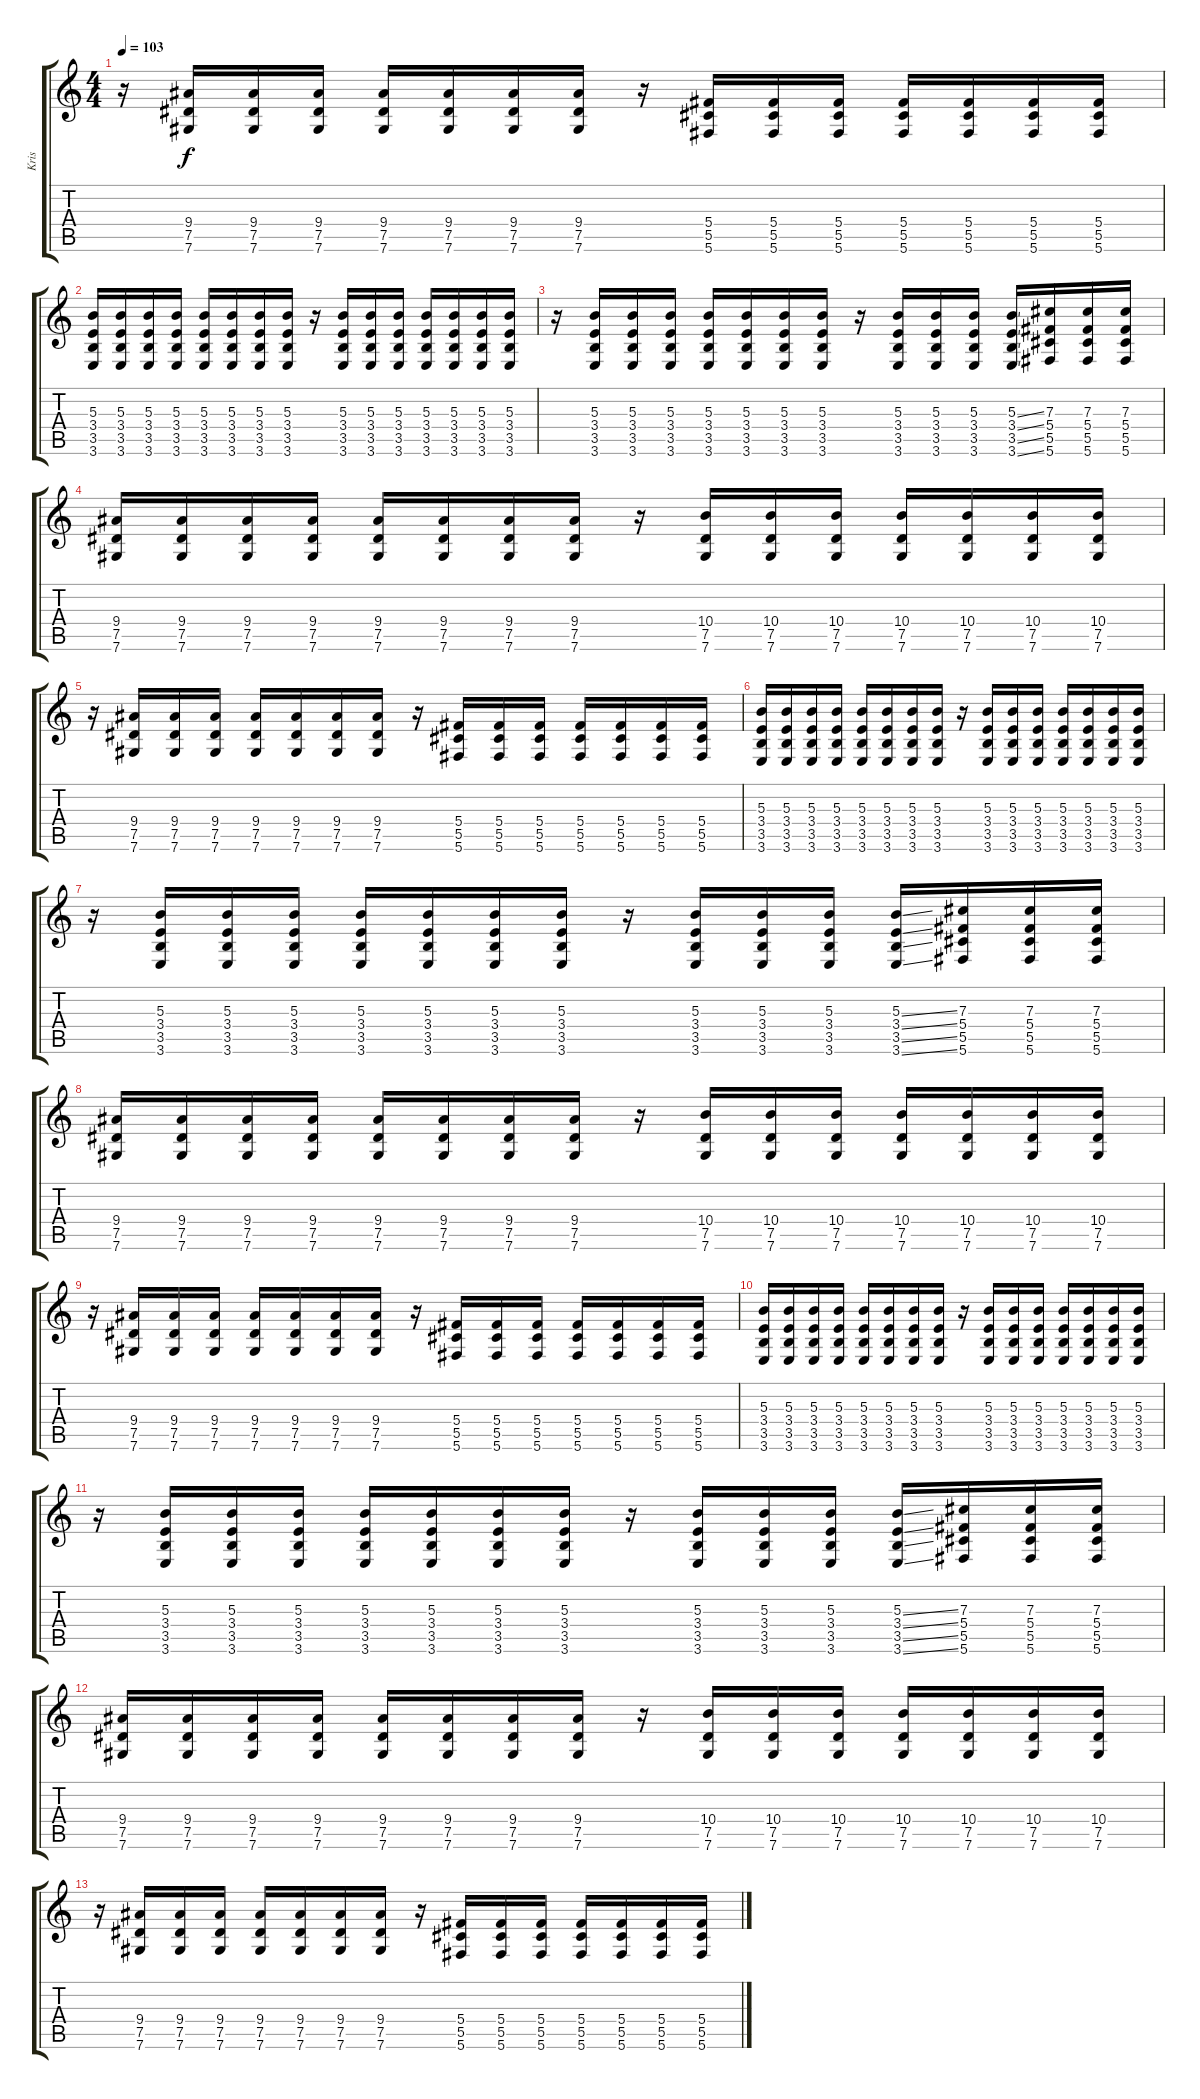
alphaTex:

\track ("Kris" "Kris") {instrument distortionguitar}
\staff {score tabs}
\tuning (Eb4 Bb3 Gb3 Db3 Ab2 Db2) {hide}
\ts (4 4)
\tempo 103
\clef g2
\ks c
r.16{dy f} (9.4 7.5 7.6).16 (9.4 7.5 7.6).16 (9.4 7.5 7.6).16 (9.4 7.5 7.6).16 (9.4 7.5 7.6).16 (9.4 7.5 7.6).16 (9.4 7.5 7.6).16 r.16 (5.4 5.5 5.6).16 (5.4 5.5 5.6).16 (5.4 5.5 5.6).16 (5.4 5.5 5.6).16 (5.4 5.5 5.6).16 (5.4 5.5 5.6).16 (5.4 5.5 5.6).16 |
(5.3 3.4 3.5 3.6).16{instrument distortionguitar} (5.3 3.4 3.5 3.6).16 (5.3 3.4 3.5 3.6).16 (5.3 3.4 3.5 3.6).16 (5.3 3.4 3.5 3.6).16 (5.3 3.4 3.5 3.6).16 (5.3 3.4 3.5 3.6).16 (5.3 3.4 3.5 3.6).16 r.16 (5.3 3.4 3.5 3.6).16 (5.3 3.4 3.5 3.6).16 (5.3 3.4 3.5 3.6).16 (5.3 3.4 3.5 3.6).16 (5.3 3.4 3.5 3.6).16 (5.3 3.4 3.5 3.6).16 (5.3 3.4 3.5 3.6).16 |
r.16 (5.3 3.4 3.5 3.6).16 (5.3 3.4 3.5 3.6).16 (5.3 3.4 3.5 3.6).16 (5.3 3.4 3.5 3.6).16 (5.3 3.4 3.5 3.6).16 (5.3 3.4 3.5 3.6).16 (5.3 3.4 3.5 3.6).16 r.16 (5.3 3.4 3.5 3.6).16 (5.3 3.4 3.5 3.6).16 (5.3 3.4 3.5 3.6).16 (5.3{ss} 3.4{ss} 3.5{ss} 3.6{ss}).16 (7.3 5.4 5.5 5.6).16 (7.3 5.4 5.5 5.6).16 (7.3 5.4 5.5 5.6).16 |
(9.4 7.5 7.6).16 (9.4 7.5 7.6).16 (9.4 7.5 7.6).16 (9.4 7.5 7.6).16 (9.4 7.5 7.6).16 (9.4 7.5 7.6).16 (9.4 7.5 7.6).16 (9.4 7.5 7.6).16 r.16 (10.4 7.5 7.6).16 (10.4 7.5 7.6).16 (10.4 7.5 7.6).16 (10.4 7.5 7.6).16 (10.4 7.5 7.6).16 (10.4 7.5 7.6).16 (10.4 7.5 7.6).16 |
r.16 (9.4 7.5 7.6).16 (9.4 7.5 7.6).16 (9.4 7.5 7.6).16 (9.4 7.5 7.6).16 (9.4 7.5 7.6).16 (9.4 7.5 7.6).16 (9.4 7.5 7.6).16 r.16 (5.4 5.5 5.6).16 (5.4 5.5 5.6).16 (5.4 5.5 5.6).16 (5.4 5.5 5.6).16 (5.4 5.5 5.6).16 (5.4 5.5 5.6).16 (5.4 5.5 5.6).16 |
(5.3 3.4 3.5 3.6).16{instrument distortionguitar} (5.3 3.4 3.5 3.6).16 (5.3 3.4 3.5 3.6).16 (5.3 3.4 3.5 3.6).16 (5.3 3.4 3.5 3.6).16 (5.3 3.4 3.5 3.6).16 (5.3 3.4 3.5 3.6).16 (5.3 3.4 3.5 3.6).16 r.16 (5.3 3.4 3.5 3.6).16 (5.3 3.4 3.5 3.6).16 (5.3 3.4 3.5 3.6).16 (5.3 3.4 3.5 3.6).16 (5.3 3.4 3.5 3.6).16 (5.3 3.4 3.5 3.6).16 (5.3 3.4 3.5 3.6).16 |
r.16 (5.3 3.4 3.5 3.6).16 (5.3 3.4 3.5 3.6).16 (5.3 3.4 3.5 3.6).16 (5.3 3.4 3.5 3.6).16 (5.3 3.4 3.5 3.6).16 (5.3 3.4 3.5 3.6).16 (5.3 3.4 3.5 3.6).16 r.16 (5.3 3.4 3.5 3.6).16 (5.3 3.4 3.5 3.6).16 (5.3 3.4 3.5 3.6).16 (5.3{ss} 3.4{ss} 3.5{ss} 3.6{ss}).16 (7.3 5.4 5.5 5.6).16 (7.3 5.4 5.5 5.6).16 (7.3 5.4 5.5 5.6).16 |
(9.4 7.5 7.6).16 (9.4 7.5 7.6).16 (9.4 7.5 7.6).16 (9.4 7.5 7.6).16 (9.4 7.5 7.6).16 (9.4 7.5 7.6).16 (9.4 7.5 7.6).16 (9.4 7.5 7.6).16 r.16 (10.4 7.5 7.6).16 (10.4 7.5 7.6).16 (10.4 7.5 7.6).16 (10.4 7.5 7.6).16 (10.4 7.5 7.6).16 (10.4 7.5 7.6).16 (10.4 7.5 7.6).16 |
r.16 (9.4 7.5 7.6).16 (9.4 7.5 7.6).16 (9.4 7.5 7.6).16 (9.4 7.5 7.6).16 (9.4 7.5 7.6).16 (9.4 7.5 7.6).16 (9.4 7.5 7.6).16 r.16 (5.4 5.5 5.6).16 (5.4 5.5 5.6).16 (5.4 5.5 5.6).16 (5.4 5.5 5.6).16 (5.4 5.5 5.6).16 (5.4 5.5 5.6).16 (5.4 5.5 5.6).16 |
(5.3 3.4 3.5 3.6).16{instrument distortionguitar} (5.3 3.4 3.5 3.6).16 (5.3 3.4 3.5 3.6).16 (5.3 3.4 3.5 3.6).16 (5.3 3.4 3.5 3.6).16 (5.3 3.4 3.5 3.6).16 (5.3 3.4 3.5 3.6).16 (5.3 3.4 3.5 3.6).16 r.16 (5.3 3.4 3.5 3.6).16 (5.3 3.4 3.5 3.6).16 (5.3 3.4 3.5 3.6).16 (5.3 3.4 3.5 3.6).16 (5.3 3.4 3.5 3.6).16 (5.3 3.4 3.5 3.6).16 (5.3 3.4 3.5 3.6).16 |
r.16 (5.3 3.4 3.5 3.6).16 (5.3 3.4 3.5 3.6).16 (5.3 3.4 3.5 3.6).16 (5.3 3.4 3.5 3.6).16 (5.3 3.4 3.5 3.6).16 (5.3 3.4 3.5 3.6).16 (5.3 3.4 3.5 3.6).16 r.16 (5.3 3.4 3.5 3.6).16 (5.3 3.4 3.5 3.6).16 (5.3 3.4 3.5 3.6).16 (5.3{ss} 3.4{ss} 3.5{ss} 3.6{ss}).16 (7.3 5.4 5.5 5.6).16 (7.3 5.4 5.5 5.6).16 (7.3 5.4 5.5 5.6).16 |
(9.4 7.5 7.6).16 (9.4 7.5 7.6).16 (9.4 7.5 7.6).16 (9.4 7.5 7.6).16 (9.4 7.5 7.6).16 (9.4 7.5 7.6).16 (9.4 7.5 7.6).16 (9.4 7.5 7.6).16 r.16 (10.4 7.5 7.6).16 (10.4 7.5 7.6).16 (10.4 7.5 7.6).16 (10.4 7.5 7.6).16 (10.4 7.5 7.6).16 (10.4 7.5 7.6).16 (10.4 7.5 7.6).16 |
r.16 (9.4 7.5 7.6).16 (9.4 7.5 7.6).16 (9.4 7.5 7.6).16 (9.4 7.5 7.6).16 (9.4 7.5 7.6).16 (9.4 7.5 7.6).16 (9.4 7.5 7.6).16 r.16 (5.4 5.5 5.6).16 (5.4 5.5 5.6).16 (5.4 5.5 5.6).16 (5.4 5.5 5.6).16 (5.4 5.5 5.6).16 (5.4 5.5 5.6).16 (5.4 5.5 5.6).16
